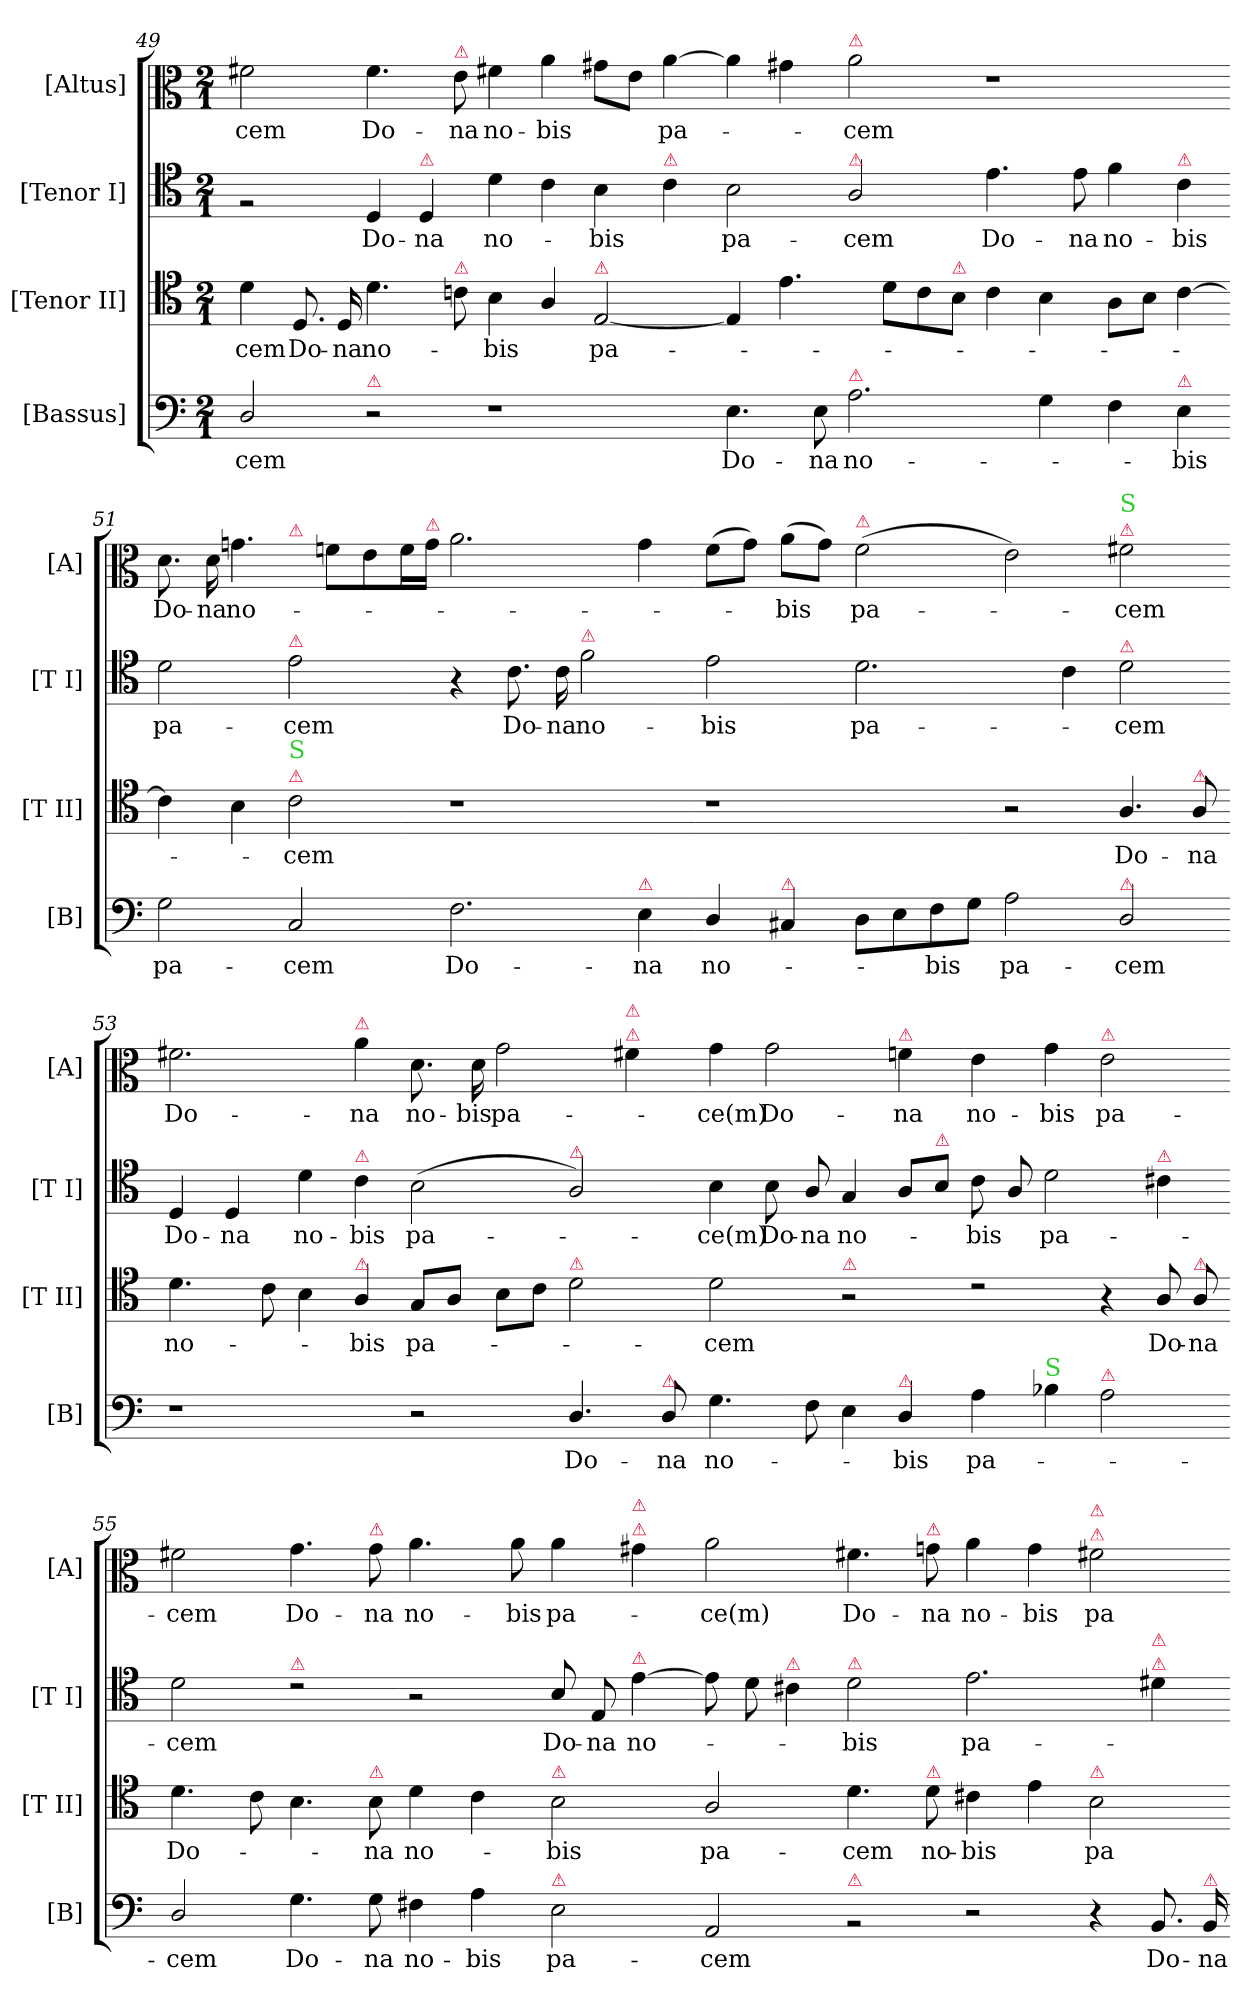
**kern	**text	**kern	**text	**kern	**text	**kern	**text
*part4	*part4	*part3	*part3	*part2	*part2	*part1	*part1
*staff4	*staff4	*staff3	*staff3	*staff2	*staff2	*staff1	*staff1
*I"[Bassus]	*	*I"[Tenor II]	*	*I"[Tenor I]	*	*I"[Altus]	*
*I'[B]	*	*I'[T II]	*	*I'[T I]	*	*I'[A]	*
*clefF4	*	*clefC4	*	*clefC4	*	*clefC3	*
*k[]	*	*k[]	*	*k[]	*	*k[]	*
*M2/1	*	*M2/1	*	*M2/1	*	*M2/1	*
=49	=49	=49	=49	=49	=49	=49	=49
!	!	!	!	!	!	!	!LO:LY:i
2D/	-cem	4d\	-cem	2rF	.	2f#X\	-cem
.	.	8.D/	Do-	.	.	.	.
.	.	16D/	-na	.	.	.	.
!LO:TX:a:color=crimson:t=⚠	!	!	!	!	!	!	!
!	!	!	!	!	!LO:LY:i	!	!
2r	.	4.d\	no-	4D/	Do-	4.f#\	Do-
!	!	!	!	!LO:TX:a:color=crimson:t=⚠	!	!	!
!	!	!	!	!	!LO:LY:i	!	!
.	.	.	.	4D/	-na	.	.
!	!	!	!	!	!	!LO:TX:a:color=crimson:t=⚠	!
!	!	!LO:TX:a:color=crimson:t=⚠	!	!	!	!	!
.	.	8cn\	.	.	.	8e\	-na
!	!	!	!	!	!LO:LY:i	!	!
1r	.	4B\	-bis	4d\	no-	4f#X\	no-
.	.	4A/	.	4c\	.	4a\	-bis
!	!	!LO:TX:a:color=crimson:t=⚠	!	!	!	!	!
!	!	!	!	!	!LO:LY:i	!	!
.	.	[2E/	pa-	4B\	-bis	8g#X\L	.
.	.	.	.	.	.	8e\J	.
!	!	!	!	!LO:TX:a:color=crimson:t=⚠	!	!	!
.	.	.	.	4c\	.	[4a\	pa-
=50-	=50-	=50-	=50-	=50-	=50-	=50-	=50-
!	!LO:LY:i	!	!	!	!LO:LY:i	!	!
4.E\	Do-	4E/]	.	2B\	pa-	4a\]	.
.	.	4.e\	.	.	.	4g#X\	.
!	!LO:LY:i	!	!	!	!	!	!
8E\	-na	.	.	.	.	.	.
!	!	!	!	!	!	!LO:TX:a:color=crimson:t=⚠	!
!	!	!	!	!LO:TX:a:color=crimson:t=⚠	!	!	!
!LO:TX:a:color=crimson:t=⚠	!	!	!	!	!	!	!
!	!LO:LY:i	!	!	!	!LO:LY:i	!	!
2.A\	no-	.	.	2A/	-cem	2a\	-cem
.	.	8d\L	.	.	.	.	.
.	.	8c\	.	.	.	.	.
!	!	!LO:TX:a:color=crimson:t=⚠	!	!	!	!	!
.	.	8B\J	.	.	.	.	.
.	.	4c\	.	4.e\	Do-	1re	.
4G\	.	4B\	.	.	.	.	.
.	.	.	.	8e\	-na	.	.
4F\	.	8A\L	.	4f\	no-	.	.
.	.	8B\J	.	.	.	.	.
!	!	!	!	!LO:TX:a:color=crimson:t=⚠	!	!	!
!LO:TX:a:color=crimson:t=⚠	!	!	!	!	!	!	!
!	!LO:LY:i	!	!	!	!	!	!
4E\	bis	[4c\	.	4c\	-bis	.	.
=51-	=51-	=51-	=51-	=51-	=51-	=51-	=51-
!	!LO:LY:i	!	!	!	!	!	!
*	*	*	*	*	*	*^	*
2G\	pa-	4c\]	.	2d\	pa-	8.d\	2ryy	Do-
.	.	.	.	.	.	16d\	.	-na
.	.	4B\	.	.	.	4.gn\	.	no-
!	!	!	!	!	!	!	!LO:TX:a:color=crimson:t=⚠	!
!	!	!	!	!LO:TX:a:color=crimson:t=⚠	!	!	!	!
!	!	!LO:TX:a:color=crimson:t=⚠	!	!	!	!	!	!
!	!	!LO:TX:a:color=limegreen:t=S	!	!	!	!	!	!
!	!LO:LY:i	!	!	!	!	!	!	!
2C/	-cem	2c\	-cem	2e\	-cem	.	1.ryy	.
.	.	.	.	.	.	8fn\L	.	.
.	.	.	.	.	.	8e\	.	.
.	.	.	.	.	.	16f\L	.	.
!	!	!	!	!	!	!LO:TX:a:color=crimson:t=⚠	!	!
.	.	.	.	.	.	16g\JJ	.	.
!	!LO:LY:i	!	!	!	!	!	!	!
2.F\	Do-	1r	.	4r	.	2.a\	.	.
!	!	!	!	!	!LO:LY:i	!	!	!
.	.	.	.	8.c\	Do-	.	.	.
!	!	!	!	!	!LO:LY:i	!	!	!
.	.	.	.	16c\	-na	.	.	.
!	!	!	!	!LO:TX:a:color=crimson:t=⚠	!	!	!	!
!	!	!	!	!	!LO:LY:i	!	!	!
.	.	.	.	2f\	no-	.	.	.
!LO:TX:a:color=crimson:t=⚠	!	!	!	!	!	!	!	!
!	!LO:LY:i	!	!	!	!	!	!	!
4E\	-na	.	.	.	.	4g\	.	.
=52-	=52-	=52-	=52-	=52-	=52-	=52-	=52-	=52-
!	!LO:LY:i	!	!	!	!LO:LY:i	!	!	!
*	*	*	*	*	*	*v	*v	*
4D/	no-	1r	.	2e\	-bis	(8f\L	.
.	.	.	.	.	.	8g\J)	.
!LO:TX:a:color=crimson:t=⚠	!	!	!	!	!	!	!
4C#X/	.	.	.	.	.	(8a\L	-bis
.	.	.	.	.	.	8g\J)	.
!	!	!	!	!	!	!LO:TX:a:color=crimson:t=⚠	!
!	!	!	!	!	!LO:LY:i	!	!
8D\L	.	.	.	2.d\	pa-	(2f\	pa-
8E\	.	.	.	.	.	.	.
!	!LO:LY:i	!	!	!	!	!	!
8F\	bis	.	.	.	.	.	.
8G\J	.	.	.	.	.	.	.
!	!LO:LY:i	!	!	!	!	!	!
2A\	pa-	2r	.	.	.	2e\)	.
.	.	.	.	4c\	.	.	.
!	!	!	!	!	!	!LO:TX:a:color=crimson:t=⚠	!
!	!	!	!	!	!	!LO:TX:a:color=limegreen:t=S	!
!	!	!	!	!LO:TX:a:color=crimson:t=⚠	!	!	!
!LO:TX:a:color=crimson:t=⚠	!	!	!	!	!	!	!
!	!LO:LY:i	!	!	!	!LO:LY:i	!	!
2D/	-cem	4.A/	Do-	2d\	-cem	2f#X\	-cem
!	!	!LO:TX:a:color=crimson:t=⚠	!	!	!	!	!
.	.	8A/	-na	.	.	.	.
=53-	=53-	=53-	=53-	=53-	=53-	=53-	=53-
1r	.	4.d\	no-	4D/	Do-	2.f#X\	Do-
.	.	.	.	4D/	-na	.	.
.	.	8c\	.	.	.	.	.
.	.	4B\	.	4d\	no-	.	.
!	!	!	!	!	!	!LO:TX:a:color=crimson:t=⚠	!
!	!	!	!	!LO:TX:a:color=crimson:t=⚠	!	!	!
!	!	!LO:TX:a:color=crimson:t=⚠	!	!	!	!	!
.	.	4A/	-bis	4c\	-bis	4a\	-na
2r	.	8G/L	pa-	(2B\	pa-	8.d\	no-
.	.	8A/J	.	.	.	.	.
.	.	.	.	.	.	16d\	-bis
.	.	8B\L	.	.	.	2g\	pa-
.	.	8c\J	.	.	.	.	.
!	!	!	!	!LO:TX:a:color=crimson:t=⚠	!	!	!
!	!	!LO:TX:a:color=crimson:t=⚠	!	!	!	!	!
4.D/	Do-	2d\	.	2A/)	.	.	.
!	!	!	!	!	!	!LO:TX:a:color=crimson:t=⚠	!
!	!	!	!	!	!	!LO:TX:a:color=crimson:t=⚠	!
.	.	.	.	.	.	4f#X\	.
!LO:TX:a:color=crimson:t=⚠	!	!	!	!	!	!	!
8D/	-na	.	.	.	.	.	.
=54-	=54-	=54-	=54-	=54-	=54-	=54-	=54-
4.G\	no-	2d\	-cem	4B\	-ce(m)	4g\	-ce(m)
!	!	!	!	!	!LO:LY:i	!	!LO:LY:i
.	.	.	.	8B\	Do-	2g\	Do-
!	!	!	!	!	!LO:LY:i	!	!
8F\	.	.	.	8A/	-na	.	.
!	!	!LO:TX:a:color=crimson:t=⚠	!	!	!	!	!
!	!	!	!	!	!LO:LY:i	!	!
4E\	.	2r	.	4G/	no-	.	.
!	!	!	!	!	!	!LO:TX:a:color=crimson:t=⚠	!
!LO:TX:a:color=crimson:t=⚠	!	!	!	!	!	!	!
!	!	!	!	!	!	!	!LO:LY:i
4D/	-bis	.	.	8A/L	.	4fn\	-na
!	!	!	!	!LO:TX:a:color=crimson:t=⚠	!	!	!
.	.	.	.	8B/J	.	.	.
!	!	!	!	!	!LO:LY:i	!	!LO:LY:i
4A\	pa-	2rc	.	8c\	-bis	4e\	no-
.	.	.	.	8A/	.	.	.
!LO:TX:a:color=limegreen:t=S	!	!	!	!	!	!	!
!	!	!	!	!	!LO:LY:i	!	!LO:LY:i
4B-X\	.	.	.	2d\	pa-	4g\	-bis
!	!	!	!	!	!	!LO:TX:a:color=crimson:t=⚠	!
!LO:TX:a:color=crimson:t=⚠	!	!	!	!	!	!	!
!	!	!	!	!	!	!	!LO:LY:i
2A\	.	4r	.	.	.	2e\	pa-
!	!	!	!	!LO:TX:a:color=crimson:t=⚠	!	!	!
.	.	8A/	Do-	4c#X\	.	.	.
!	!	!LO:TX:a:color=crimson:t=⚠	!	!	!	!	!
.	.	8A/	-na	.	.	.	.
=55-	=55-	=55-	=55-	=55-	=55-	=55-	=55-
!	!	!	!	!	!LO:LY:i	!	!LO:LY:i
2D/	-cem	4.d\	Do-	2d\	-cem	2f#X\	-cem
.	.	8c\	.	.	.	.	.
!	!	!	!	!LO:TX:a:color=crimson:t=⚠	!	!	!
!	!LO:LY:i	!	!	!	!	!	!
4.G\	Do-	4.B\	.	2rc	.	4.g\	Do-
!	!	!	!	!	!	!LO:TX:a:color=crimson:t=⚠	!
!	!	!LO:TX:a:color=crimson:t=⚠	!	!	!	!	!
!	!LO:LY:i	!	!	!	!	!	!
8G\	-na	8B\	-na	.	.	8g\	-na
!	!LO:LY:i	!	!	!	!	!	!
4F#X\	no-	4d\	no-	2r	.	4.a\	no-
!	!LO:LY:i	!	!	!	!	!	!
4A\	-bis	4c\	.	.	.	.	.
.	.	.	.	.	.	8a\	-bis
!	!	!LO:TX:a:color=crimson:t=⚠	!	!	!	!	!
!LO:TX:a:color=crimson:t=⚠	!	!	!	!	!	!	!
!	!LO:LY:i	!	!	!	!	!	!
2E\	pa-	2B\	-bis	8B/	Do-	4a\	pa-
.	.	.	.	8E/	-na	.	.
!	!	!	!	!	!	!LO:TX:a:color=crimson:t=⚠	!
!	!	!	!	!	!	!LO:TX:a:color=crimson:t=⚠	!
!	!	!	!	!LO:TX:a:color=crimson:t=⚠	!	!	!
.	.	.	.	[4e\	no-	4g#X\	.
=56-	=56-	=56-	=56-	=56-	=56-	=56-	=56-
!	!LO:LY:i	!	!	!	!	!	!
2AA/	-cem	2A/	pa-	8e\]	.	2a\	-ce(m)
.	.	.	.	8d\	.	.	.
!	!	!	!	!LO:TX:a:color=crimson:t=⚠	!	!	!
.	.	.	.	4c#X\	.	.	.
!	!	!	!	!LO:TX:a:color=crimson:t=⚠	!	!	!
!LO:TX:a:color=crimson:t=⚠	!	!	!	!	!	!	!
!	!	!	!	!	!	!	!LO:LY:i
2rBB	.	4.d\	-cem	2d\	-bis	4.f#X\	Do-
!	!	!	!	!	!	!LO:TX:a:color=crimson:t=⚠	!
!	!	!LO:TX:a:color=crimson:t=⚠	!	!	!	!	!
!	!	!	!LO:LY:i	!	!	!	!LO:LY:i
.	.	8d\	no-	.	.	8gn\	-na
!	!	!	!LO:LY:i	!	!	!	!LO:LY:i
2r	.	4c#X\	-bis	2.e\	pa-	4a\	no-
!	!	!	!	!	!	!	!LO:LY:i
.	.	4e\	.	.	.	4g\	-bis
!	!	!	!	!	!	!LO:TX:a:color=crimson:t=⚠	!
!	!	!	!	!	!	!LO:TX:a:color=crimson:t=⚠	!
!	!	!LO:TX:a:color=crimson:t=⚠	!	!	!	!	!
!	!	!	!LO:LY:i	!	!	!	!LO:LY:i
4r	.	2B\	pa-	.	.	2f#X\	pa-
!	!	!	!	!LO:TX:a:color=crimson:t=⚠	!	!	!
!	!	!	!	!LO:TX:a:color=crimson:t=⚠	!	!	!
8.BB/	Do-	.	.	4d#X\	.	.	.
!LO:TX:a:color=crimson:t=⚠	!	!	!	!	!	!	!
16BB/	-na	.	.	.	.	.	.
=-	=-	=-	=-	=-	=-	=-	=-
*-	*-	*-	*-	*-	*-	*-	*-
